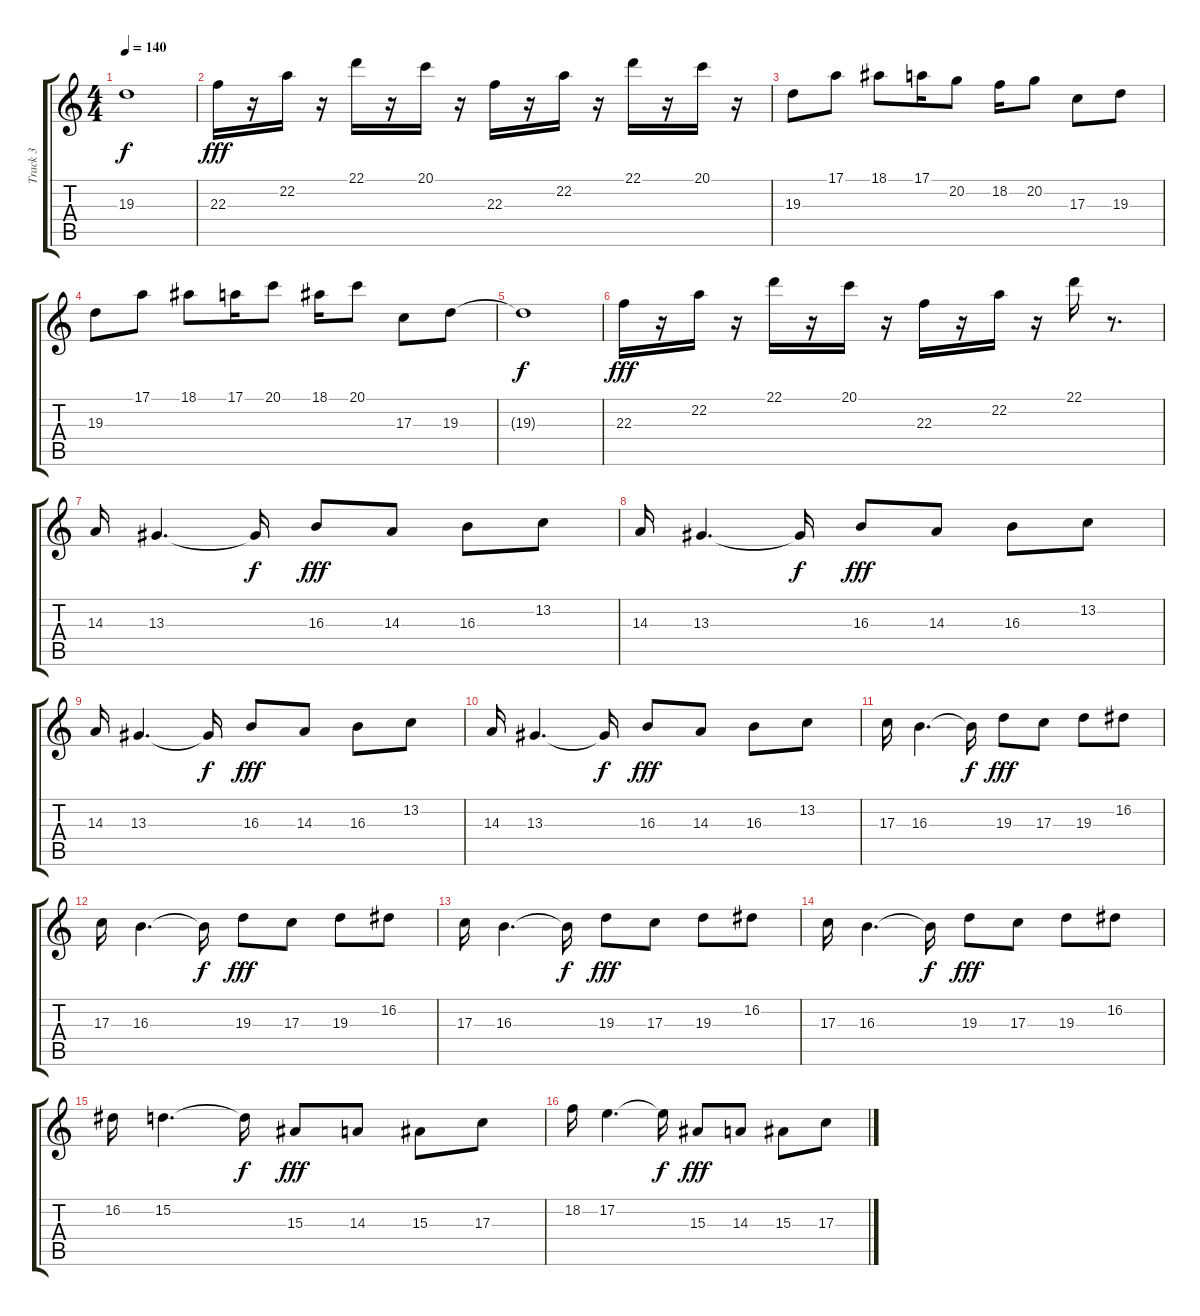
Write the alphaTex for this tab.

\track ("Track 3" "Track 3") {instrument stringensemble1}
\staff {score tabs}
\tuning (E4 B3 G3 D3 A2 E2) {hide}
\ts (4 4)
\tempo 140
\clef g2
\ks c
19.3{t}.1{dy f} |
22.3.16{dy fff} r.16 22.2.16 r.16 22.1.16 r.16 20.1.16 r.16 22.3.16 r.16 22.2.16 r.16 22.1.16 r.16 20.1.16 r.16 |
19.3.8 17.1.8 18.1.8 17.1.16 20.2.8 18.2.16 20.2.8 17.3.8 19.3.8 |
19.3.8 17.1.8 18.1.8 17.1.16 20.1.8 18.1.16 20.1.8 17.3.8 19.3.8 |
19.3{t}.1{dy f} |
22.3.16{dy fff} r.16 22.2.16 r.16 22.1.16 r.16 20.1.16 r.16 22.3.16 r.16 22.2.16 r.16 22.1.16 r.8{d} |
14.3.16 13.3.4{d} 13.3{t}.16{dy f} 16.3.8{dy fff} 14.3.8 16.3.8 13.2.8 |
14.3.16 13.3.4{d} 13.3{t}.16{dy f} 16.3.8{dy fff} 14.3.8 16.3.8 13.2.8 |
14.3.16 13.3.4{d} 13.3{t}.16{dy f} 16.3.8{dy fff} 14.3.8 16.3.8 13.2.8 |
14.3.16 13.3.4{d} 13.3{t}.16{dy f} 16.3.8{dy fff} 14.3.8 16.3.8 13.2.8 |
17.3.16 16.3.4{d} 16.3{t}.16{dy f} 19.3.8{dy fff} 17.3.8 19.3.8 16.2.8 |
17.3.16 16.3.4{d} 16.3{t}.16{dy f} 19.3.8{dy fff} 17.3.8 19.3.8 16.2.8 |
17.3.16 16.3.4{d} 16.3{t}.16{dy f} 19.3.8{dy fff} 17.3.8 19.3.8 16.2.8 |
17.3.16 16.3.4{d} 16.3{t}.16{dy f} 19.3.8{dy fff} 17.3.8 19.3.8 16.2.8 |
16.2.16 15.2.4{d} 15.2{t}.16{dy f} 15.3.8{dy fff} 14.3.8 15.3.8 17.3.8 |
18.2.16 17.2.4{d} 17.2{t}.16{dy f} 15.3.8{dy fff} 14.3.8 15.3.8 17.3.8
